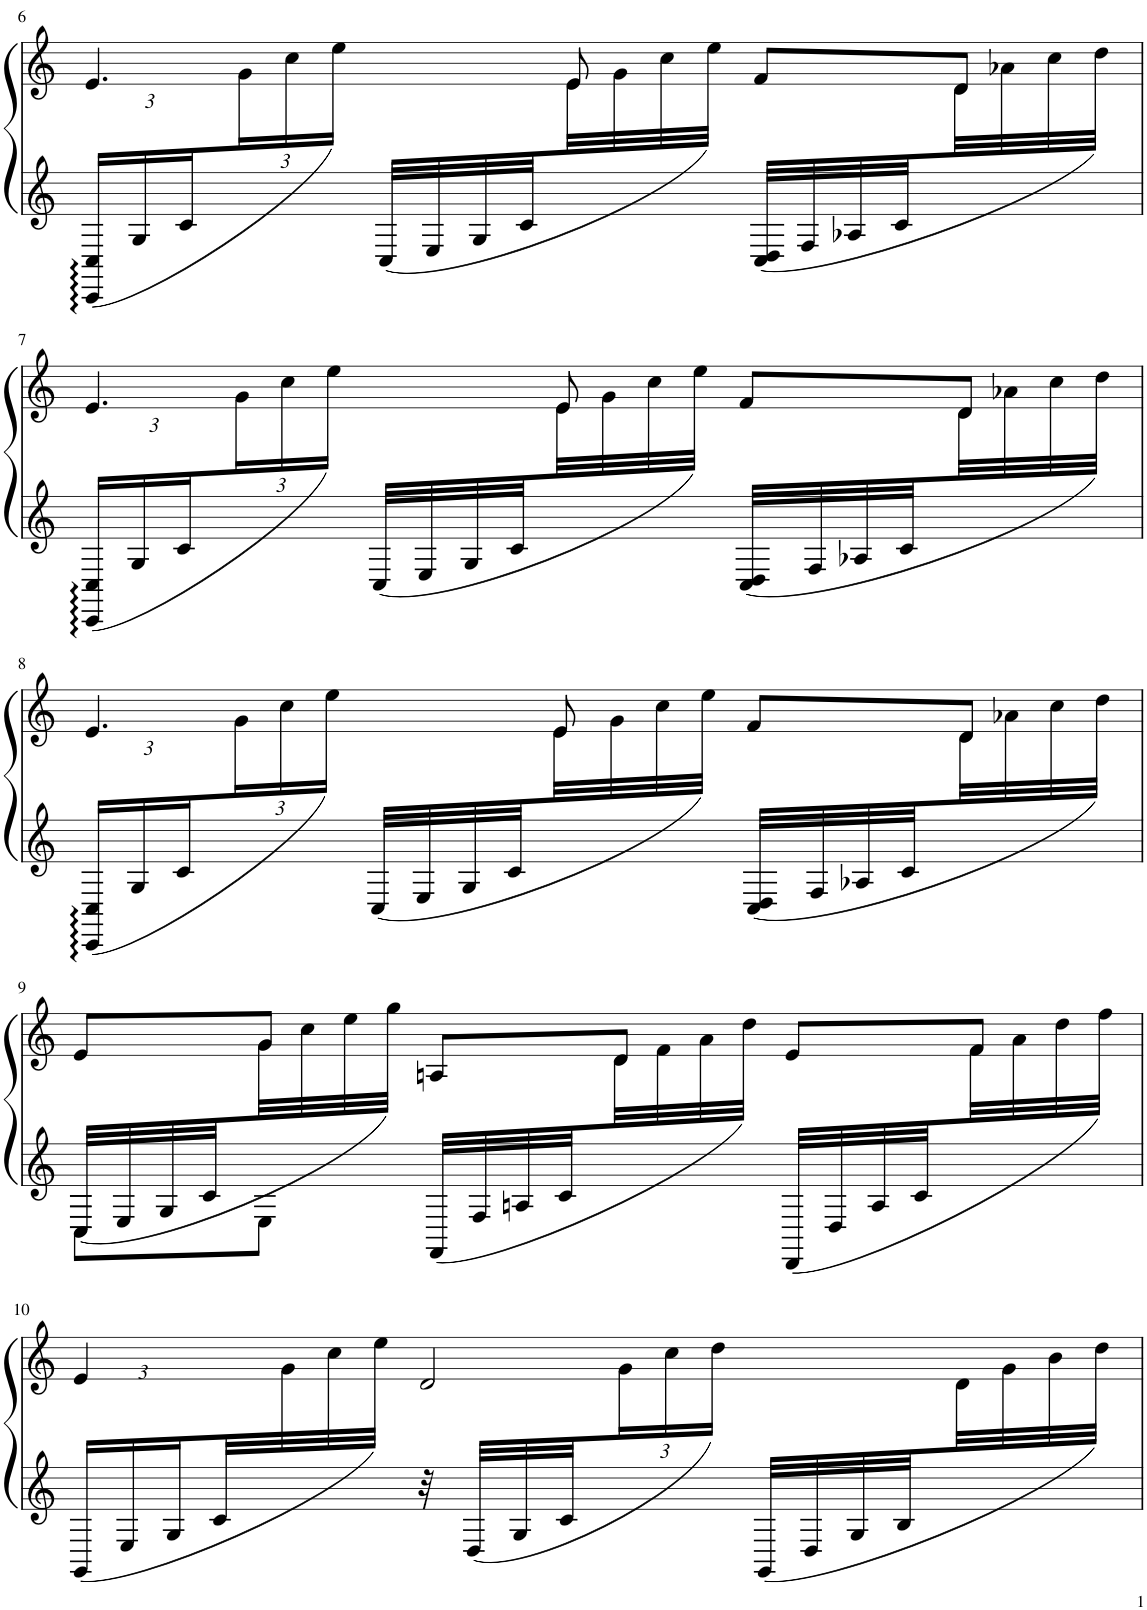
**kern	**kern
*part1	*part1
*staff2	*staff1
*I"Piano	*
*I'Pno	*
!!LO:PB:g=z
*clefG2	*clefG2
*k[]	*k[]
*M3/4	*M3/4
*Xbrackettup	*
=6	=6
*	*^
24CC/ 24C/LL	4.e/	8ryy
24G/	.	.
24c/	.	.
*	*	*Xbrackettup
8ryy	.	24g\
.	.	24cc\
.	.	24ee\JJ
32C/LLL	.	8ryy
32E/	.	.
32G/	.	.
32c/	.	.
8ryy	8e/	32e\
.	.	32g\
.	.	32cc\
.	.	32ee\JJJ
32C/ 32D/LLL	8f/L	8ryy
32F/	.	.
32A-X/	.	.
32c/	.	.
8ryy	8d/J	32d\
.	.	32a-X\
.	.	32cc\
.	.	32dd\JJJ
!!LO:LB:g=z	!!
=7	=7	=7
24CC/ 24C/LL	4.e/	8ryy
24G/	.	.
24c/	.	.
8ryy	.	24g\
.	.	24cc\
.	.	24ee\JJ
32C/LLL	.	8ryy
32E/	.	.
32G/	.	.
32c/	.	.
8ryy	8e/	32e\
.	.	32g\
.	.	32cc\
.	.	32ee\JJJ
32C/ 32D/LLL	8f/L	8ryy
32F/	.	.
32A-X/	.	.
32c/	.	.
8ryy	8d/J	32d\
.	.	32a-X\
.	.	32cc\
.	.	32dd\JJJ
!!LO:LB:g=z	!!
=8	=8	=8
24CC/ 24C/LL	4.e/	8ryy
24G/	.	.
24c/	.	.
8ryy	.	24g\
.	.	24cc\
.	.	24ee\JJ
32C/LLL	.	8ryy
32E/	.	.
32G/	.	.
32c/	.	.
8ryy	8e/	32e\
.	.	32g\
.	.	32cc\
.	.	32ee\JJJ
32C/ 32D/LLL	8f/L	8ryy
32F/	.	.
32A-X/	.	.
32c/	.	.
8ryy	8d/J	32d\
.	.	32a-X\
.	.	32cc\
.	.	32dd\JJJ
!!LO:LB:g=z	!!
=9	=9	=9
*^	*	*
8C\L	32C/LLL	8e/L	8ryy
.	32E/	.	.
.	32G/	.	.
.	32c/	.	.
8E\J	8ryy	8g/J	32g\
.	.	.	32cc\
.	.	.	32ee\
.	.	.	32gg\JJJ
2ryy	32FF/LLL	8An/L	8ryy
.	32F/	.	.
.	32An/	.	.
.	32c/	.	.
.	8ryy	8d/J	32d\
.	.	.	32f\
.	.	.	32a\
.	.	.	32dd\JJJ
.	32DD/LLL	8e/L	8ryy
.	32D/	.	.
.	32A/	.	.
.	32c/	.	.
.	8ryy	8f/J	32f\
.	.	.	32a\
.	.	.	32dd\
.	.	.	32ff\JJJ
*v	*v	*	*
!!LO:LB:g=z	!!
=10	=10	=10
24GG/LL	4e/	32ryy
*	*v	*v
24E/	.
24G/	.
32c/L	.
*	*^
16.ryy	.	32g\
.	.	32cc\
.	.	32ee\JJJ
32r	2d/	8ryy
32D/LLL	.	.
32G/	.	.
32c/J	.	.
8ryy	.	24g\
.	.	24cc\
.	.	24dd\JJ
32GG/LLL	.	8ryy
32D/	.	.
32G/	.	.
32B/	.	.
8ryy	.	32d\
.	.	32g\
.	.	32b\
.	.	32dd\JJJ
*	*v	*v
=	=
*-	*-
